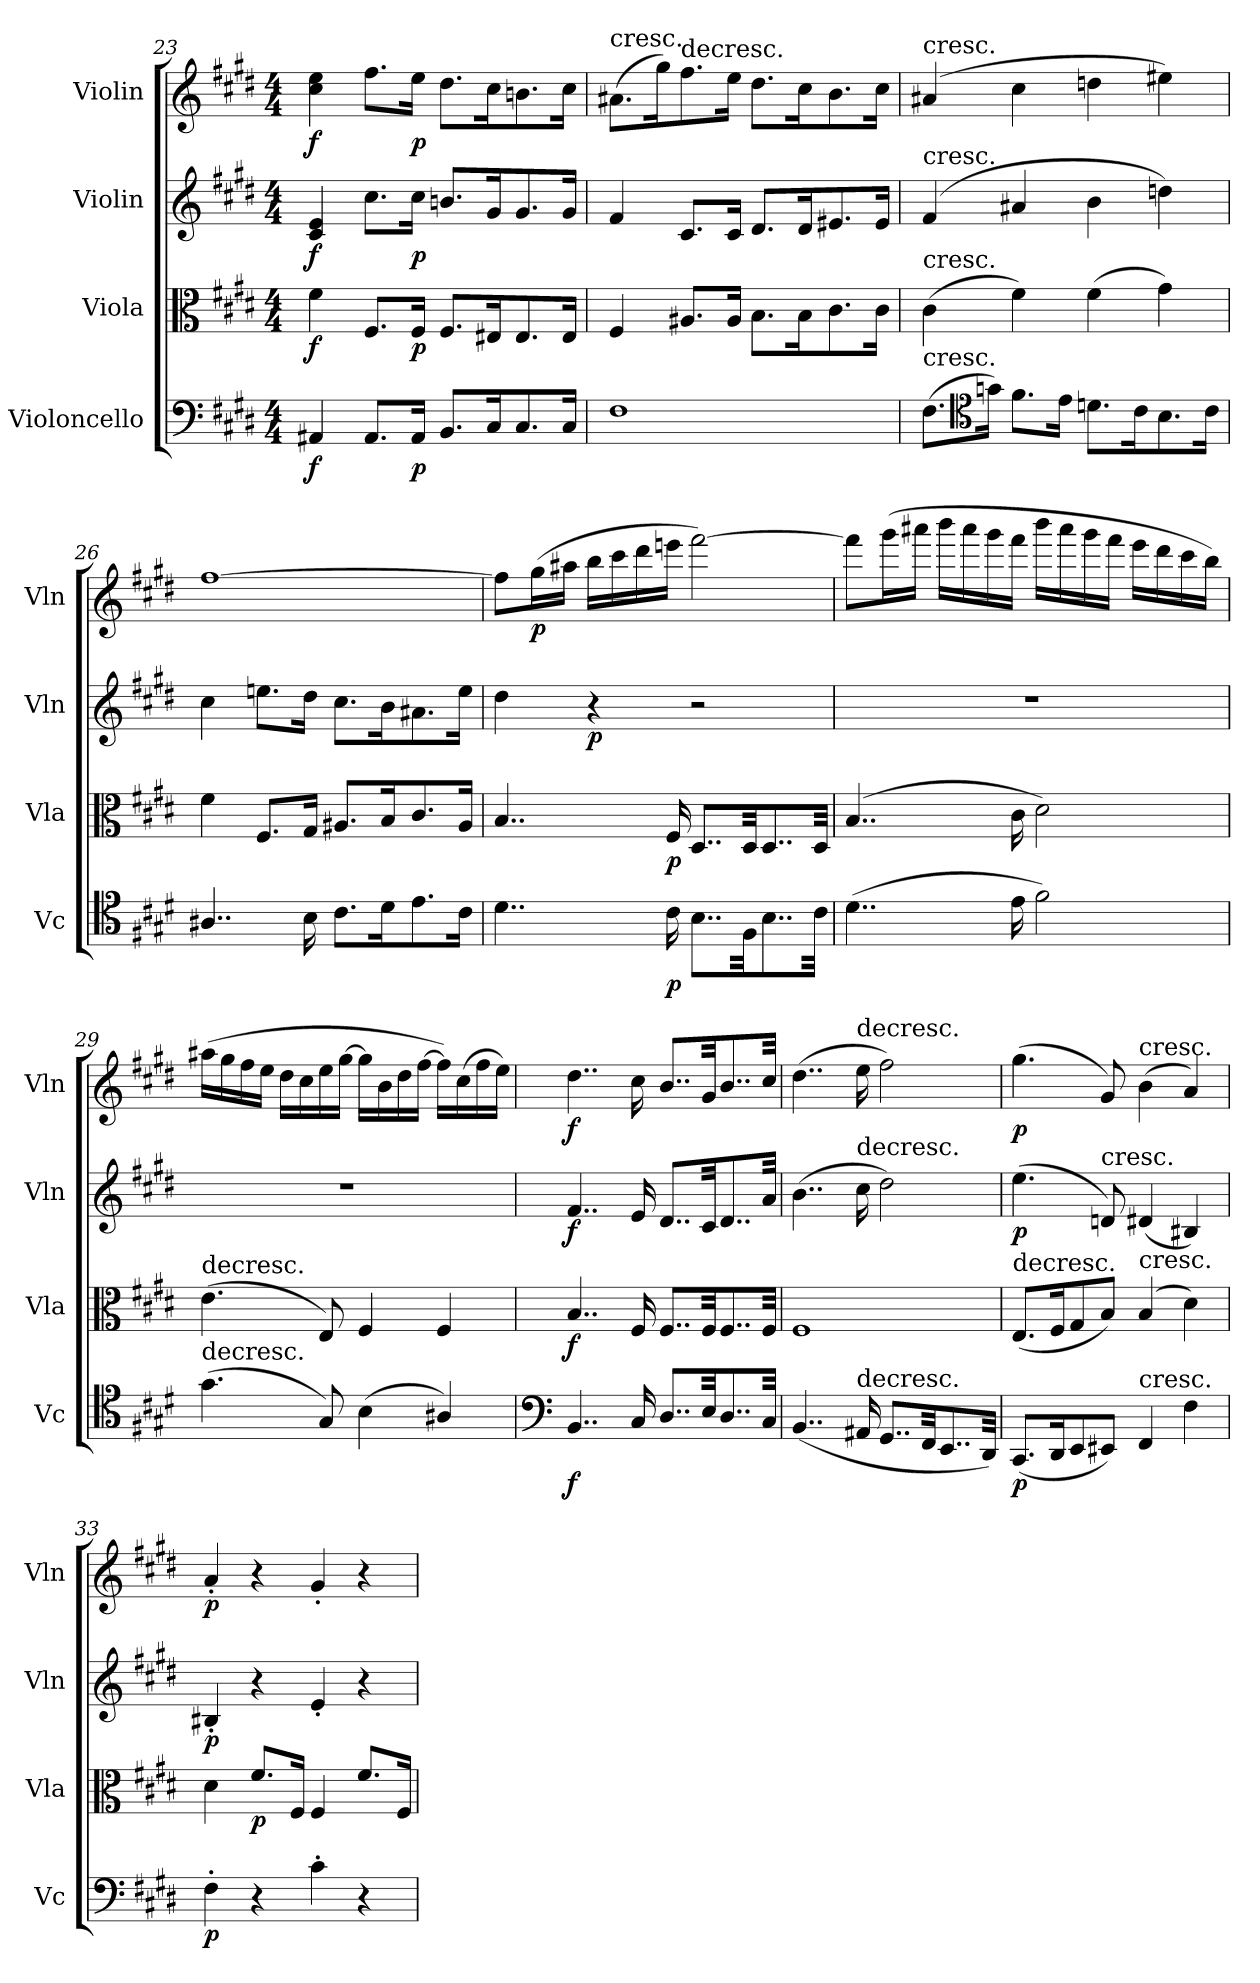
**kern	**dynam	**kern	**dynam	**kern	**dynam	**kern	**dynam
*part4	*part4	*part3	*part3	*part2	*part2	*part1	*part1
*staff4	*staff4	*staff3	*staff3	*staff2	*staff2	*staff1	*staff1
*I"Violoncello	*	*I"Viola	*	*I"Violin	*	*I"Violin	*
*I'Vc	*	*I'Vla	*	*I'Vln	*	*I'Vln	*
*clefF4	*	*clefC3	*	*clefG2	*	*clefG2	*
*k[f#c#g#d#]	*	*k[f#c#g#d#]	*	*k[f#c#g#d#]	*	*k[f#c#g#d#]	*
*M4/4	*	*M4/4	*	*M4/4	*	*M4/4	*
=23	=23	=23	=23	=23	=23	=23	=23
4AA#X/	f	4f#\	f	4c#/ 4e/	f	4cc#\ 4ee\	f
8.AA#/L	.	8.F#/L	.	8.cc#\L	.	8.ff#\L	.
16AA#/Jk	p	16F#/Jk	p	16cc#\Jk	p	16ee\Jk	p
8.BB/L	.	8.F#/L	.	8.bn/L	.	8.dd#\L	.
16C#/K	.	16E#X/K	.	16g#/K	.	16cc#\K	.
8.C#/	.	8.E#/	.	8.g#/	.	8.bn\	.
16C#/Jk	.	16E#/Jk	.	16g#/Jk	.	16cc#\Jk	.
=24	=24	=24	=24	=24	=24	=24	=24
!	!	!	!	!	!	!LO:TX:t=cresc.	!
1F#	.	4F#/	.	4f#/	.	(8.a#X\L	.
.	.	.	.	.	.	16gg#\K)	.
!	!	!	!	!	!	!LO:TX:t=decresc.	!
.	.	8.A#X/L	.	8.c#/L	.	8.ff#\	.
.	.	16A#/Jk	.	16c#/Jk	.	16ee\Jk	.
.	.	8.B\L	.	8.d#/L	.	8.dd#\L	.
.	.	16B\K	.	16d#/K	.	16cc#\K	.
.	.	8.c#\	.	8.e#X/	.	8.b\	.
.	.	16c#\Jk	.	16e#/Jk	.	16cc#\Jk	.
=25	=25	=25	=25	=25	=25	=25	=25
!	!	!	!	!	!	!LO:TX:t=cresc.	!
!	!	!	!	!LO:TX:t=cresc.	!	!	!
!	!	!LO:TX:t=cresc.	!	!	!	!	!
!LO:TX:t=cresc.	!	!	!	!	!	!	!
(8.F#\L	.	(4c#\	.	(4f#/	.	(4a#X/	.
*clefC4	*	*	*	*	*	*	*
16gn\Jk)	.	.	.	.	.	.	.
8.f#\L	.	4f#\)	.	4a#X/	.	4cc#\	.
16e\Jk	.	.	.	.	.	.	.
8.dn\L	.	(4f#\	.	4b\	.	4ddn\	.
16c#\K	.	.	.	.	.	.	.
8.B\	.	4g#\)	.	4ddn\)	.	4ee#X\)	.
16c#\Jk	.	.	.	.	.	.	.
=26	=26	=26	=26	=26	=26	=26	=26
4..A#X/	.	4f#\	.	4cc#\	.	[1ff#	.
.	.	8.F#/L	.	8.een\L	.	.	.
16B\	.	16G#/Jk	.	16dd#\Jk	.	.	.
8.c#\L	.	8.A#X/L	.	8.cc#\L	.	.	.
16d#\K	.	16B/K	.	16b\K	.	.	.
8.e\	.	8.c#/	.	8.a#X\	.	.	.
16c#\Jk	.	16A#/Jk	.	16ee\Jk	.	.	.
=27	=27	=27	=27	=27	=27	=27	=27
4..d#\	.	4..B/	.	4dd#\	.	8ff#\L]	.
.	.	.	.	.	.	(16gg#\L	p
.	.	.	.	.	.	16aa#X\JJ	.
.	.	.	.	4r	p	16bb\LL	.
.	.	.	.	.	.	16ccc#\	.
.	.	.	.	.	.	16ddd#\	.
16c#\	p	16F#/	p	.	.	16eeen\JJ	.
8..B\L	.	8..D#/L	.	2r	.	[2fff#\)	.
32F#\KK	.	32D#/KK	.	.	.	.	.
8..B\	.	8..D#/	.	.	.	.	.
32c#\Jkk	.	32D#/Jkk	.	.	.	.	.
=28	=28	=28	=28	=28	=28	=28	=28
(4..d#\	.	(4..B/	.	1r	.	8fff#\L]	.
.	.	.	.	.	.	(16ggg#\L	.
.	.	.	.	.	.	16aaa#X\JJ	.
.	.	.	.	.	.	16bbb\LL	.
.	.	.	.	.	.	16aaa#\	.
.	.	.	.	.	.	16ggg#\	.
16e\	.	16c#\	.	.	.	16fff#\JJ	.
2f#\)	.	2d#\)	.	.	.	16bbb\LL	.
.	.	.	.	.	.	16aaa#\	.
.	.	.	.	.	.	16ggg#\	.
.	.	.	.	.	.	16fff#\JJ	.
.	.	.	.	.	.	16eee\LL	.
.	.	.	.	.	.	16ddd#\	.
.	.	.	.	.	.	16ccc#\	.
.	.	.	.	.	.	16bb\JJ)	.
=29	=29	=29	=29	=29	=29	=29	=29
!	!	!LO:TX:t=decresc.	!	!	!	!	!
!LO:TX:t=decresc.	!	!	!	!	!	!	!
(4.g#\	.	(4.e\	.	1r	.	(16aa#X\LL	.
.	.	.	.	.	.	16gg#\	.
.	.	.	.	.	.	16ff#\	.
.	.	.	.	.	.	16ee\JJ	.
.	.	.	.	.	.	16dd#\LL	.
.	.	.	.	.	.	16cc#\	.
8G#/)	.	8E/)	.	.	.	16ee\	.
.	.	.	.	.	.	[16gg#\JJ	.
(4B\	.	4F#/	.	.	.	16gg#\LL]	.
.	.	.	.	.	.	16b\	.
.	.	.	.	.	.	16dd#\	.
.	.	.	.	.	.	[16ff#\JJ	.
4A#X/)	.	4F#/	.	.	.	16ff#\LL])	.
.	.	.	.	.	.	(16cc#\	.
.	.	.	.	.	.	16ff#\	.
.	.	.	.	.	.	16ee\JJ)	.
=30	=30	=30	=30	=30	=30	=30	=30
*clefF4	*	*	*	*	*	*	*
4..BB/	f	4..B/	f	4..f#/	f	4..dd#\	f
16C#/	.	16F#/	.	16e/	.	16cc#\	.
8..D#/L	.	8..F#/L	.	8..d#/L	.	8..b/L	.
32E/KK	.	32F#/KK	.	32c#/KK	.	32g#/KK	.
8..D#/	.	8..F#/	.	8..d#/	.	8..b/	.
32C#/Jkk	.	32F#/Jkk	.	32a/Jkk	.	32cc#/Jkk	.
=31	=31	=31	=31	=31	=31	=31	=31
(4..BB/	.	1F#	.	(4..b\	.	(4..dd#\	.
!	!	!	!	!	!	!LO:TX:t=decresc.	!
!	!	!	!	!LO:TX:t=decresc.	!	!	!
!LO:TX:t=decresc.	!	!	!	!	!	!	!
16AA#X/	.	.	.	16cc#\	.	16ee\	.
8..GG#/L	.	.	.	2dd#\)	.	2ff#\)	.
32FF#/KK	.	.	.	.	.	.	.
8..EE/	.	.	.	.	.	.	.
32DD#/Jkk)	.	.	.	.	.	.	.
=32	=32	=32	=32	=32	=32	=32	=32
!	!	!LO:TX:t=decresc.	!	!	!	!	!
(8.CC#/L	p	(8.E/L	.	(4.ee\	p	(4.gg#\	p
16DD#/K	.	16F#/K	.	.	.	.	.
8EE/	.	8G#/	.	.	.	.	.
!	!	!	!	!LO:TX:t=cresc.	!	!	!
8EE#X/J)	.	8B/J)	.	8dn/)	.	8g#/)	.
!	!	!	!	!	!	!LO:TX:t=cresc.	!
!	!	!LO:TX:t=cresc.	!	!	!	!	!
!LO:TX:t=cresc.	!	!	!	!	!	!	!
4FF#/	.	(4B/	.	(4d#X/	.	(4b\	.
4F#\	.	4d#\)	.	4B#X/)	.	4a/)	.
=33	=33	=33	=33	=33	=33	=33	=33
4F#'\	p	4d#\	.	4B#X'/	p	4a'/	p
4r	.	8.f#/L	p	4r	.	4r	.
.	.	16F#/Jk	.	.	.	.	.
4c#'\	.	4F#/	.	4e'/	.	4g#'/	.
4r	.	8.f#/L	.	4r	.	4r	.
.	.	16F#/Jk	.	.	.	.	.
=	=	=	=	=	=	=	=
*-	*-	*-	*-	*-	*-	*-	*-
